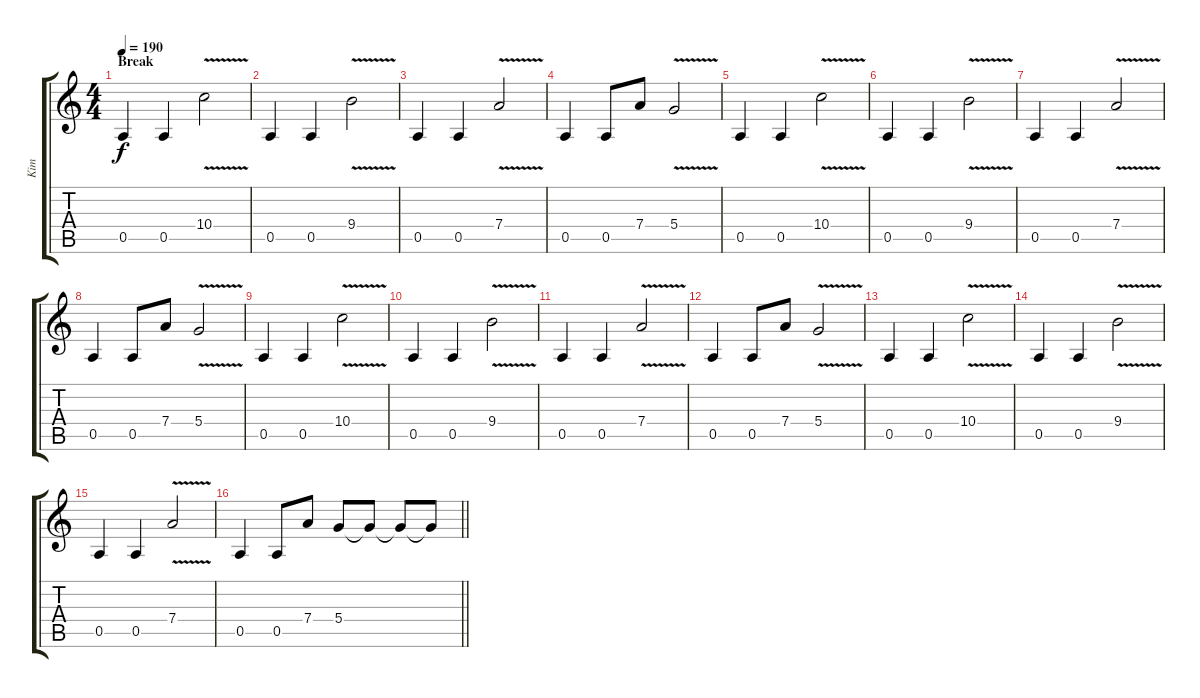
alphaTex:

\track ("Kim" "Kim") {instrument distortionguitar}
\staff {score tabs}
\tuning (E4 B3 G3 D3 A2 E2) {hide}
\ts (4 4)
\section ("" "Break")
\tempo 190
\clef g2
\ks c
0.5.4{dy f} 0.5.4 10.4{v}.2 |
0.5.4 0.5.4 9.4{v}.2 |
0.5.4 0.5.4 7.4{v}.2 |
0.5.4 0.5.8 7.4.8 5.4{v}.2 |
0.5.4 0.5.4 10.4{v}.2 |
0.5.4 0.5.4 9.4{v}.2 |
0.5.4 0.5.4 7.4{v}.2 |
0.5.4 0.5.8 7.4.8 5.4{v}.2 |
0.5.4 0.5.4 10.4{v}.2 |
0.5.4 0.5.4 9.4{v}.2 |
0.5.4 0.5.4 7.4{v}.2 |
0.5.4 0.5.8 7.4.8 5.4{v}.2 |
0.5.4 0.5.4 10.4{v}.2 |
0.5.4 0.5.4 9.4{v}.2 |
0.5.4 0.5.4 7.4{v}.2 |
\barLineRight lightlight
0.5.4 0.5.8 7.4.8 5.4.8 5.4{t}.8 5.4{t}.8 5.4{t}.8
